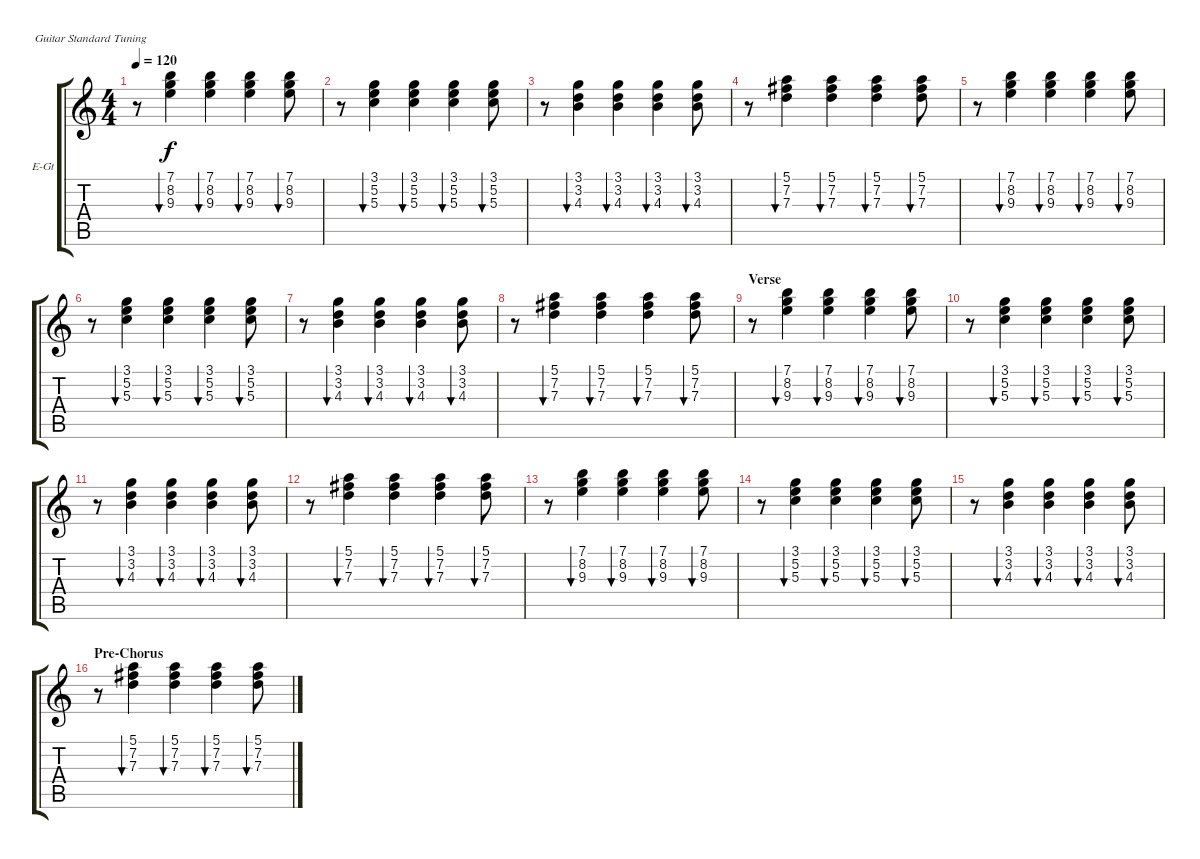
\defaultSystemsLayout 4
\bracketExtendMode groupsimilarinstruments
\firstSystemTrackNameOrientation horizontal
\otherSystemsTrackNameOrientation horizontal
\track ("Rythm Gt" "E-Gt") {instrument electricguitarclean}
\staff {score tabs}
\tuning (E4 B3 G3 D3 A2 E2)
\ts (4 4)
\tempo 120
\clef g2
\ks c
r.8{dy f} (7.1 8.2 9.3).4{bu 30} (7.1 8.2 9.3).4{bu 30} (7.1 8.2 9.3).4{bu 30} (7.1 8.2 9.3).8{bu 30} |
r.8 (3.1 5.2 5.3).4{bu 30} (3.1 5.2 5.3).4{bu 30} (3.1 5.2 5.3).4{bu 30} (3.1 5.2 5.3).8{bu 30} |
r.8 (3.1 3.2 4.3).4{bu 30} (3.1 3.2 4.3).4{bu 30} (3.1 3.2 4.3).4{bu 30} (3.1 3.2 4.3).8{bu 30} |
r.8 (5.1 7.2 7.3).4{bu 30} (5.1 7.2 7.3).4{bu 30} (5.1 7.2 7.3).4{bu 30} (5.1 7.2 7.3).8{bu 30} |
r.8 (7.1 8.2 9.3).4{bu 30} (7.1 8.2 9.3).4{bu 30} (7.1 8.2 9.3).4{bu 30} (7.1 8.2 9.3).8{bu 30} |
r.8 (3.1 5.2 5.3).4{bu 30} (3.1 5.2 5.3).4{bu 30} (3.1 5.2 5.3).4{bu 30} (3.1 5.2 5.3).8{bu 30} |
r.8 (3.1 3.2 4.3).4{bu 30} (3.1 3.2 4.3).4{bu 30} (3.1 3.2 4.3).4{bu 30} (3.1 3.2 4.3).8{bu 30} |
r.8 (5.1 7.2 7.3).4{bu 30} (5.1 7.2 7.3).4{bu 30} (5.1 7.2 7.3).4{bu 30} (5.1 7.2 7.3).8{bu 30} |
\section ("" "Verse")
r.8 (7.1 8.2 9.3).4{bu 30} (7.1 8.2 9.3).4{bu 30} (7.1 8.2 9.3).4{bu 30} (7.1 8.2 9.3).8{bu 30} |
r.8 (3.1 5.2 5.3).4{bu 30} (3.1 5.2 5.3).4{bu 30} (3.1 5.2 5.3).4{bu 30} (3.1 5.2 5.3).8{bu 30} |
r.8 (3.1 3.2 4.3).4{bu 30} (3.1 3.2 4.3).4{bu 30} (3.1 3.2 4.3).4{bu 30} (3.1 3.2 4.3).8{bu 30} |
r.8 (5.1 7.2 7.3).4{bu 30} (5.1 7.2 7.3).4{bu 30} (5.1 7.2 7.3).4{bu 30} (5.1 7.2 7.3).8{bu 30} |
r.8 (7.1 8.2 9.3).4{bu 30} (7.1 8.2 9.3).4{bu 30} (7.1 8.2 9.3).4{bu 30} (7.1 8.2 9.3).8{bu 30} |
r.8 (3.1 5.2 5.3).4{bu 30} (3.1 5.2 5.3).4{bu 30} (3.1 5.2 5.3).4{bu 30} (3.1 5.2 5.3).8{bu 30} |
r.8 (3.1 3.2 4.3).4{bu 30} (3.1 3.2 4.3).4{bu 30} (3.1 3.2 4.3).4{bu 30} (3.1 3.2 4.3).8{bu 30} |
\section ("" "Pre-Chorus")
r.8 (5.1 7.2 7.3).4{bu 30} (5.1 7.2 7.3).4{bu 30} (5.1 7.2 7.3).4{bu 30} (5.1 7.2 7.3).8{bu 30}
